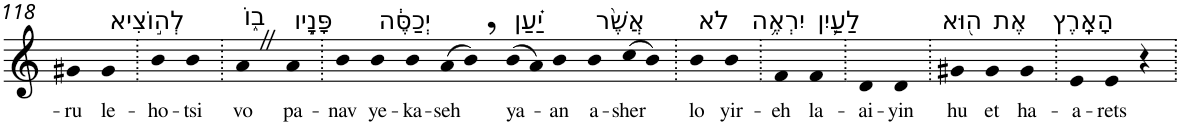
**kern	**text
*part1	*part1
*staff1	*staff1
*I"Piano	*
*I'Pno	*
!!LO:PB:g=z
*clefG2	*
*k[]	*
=118	=118
!	!LO:LY:b
4g#X	-ru
!LO:TX:a:t=לְה֣וֹצִיא	!
!	!LO:LY:b
4g#	le-
=119.	=119.
!	!LO:LY:b
4b	-ho-
!	!LO:LY:b
4b	-tsi
=120.	=120.
!LO:TX:a:t=ב֑וֹ	!
!	!LO:LY:b
4aZ	vo
!LO:TX:a:t=פָּנָ֣יו	!
!	!LO:LY:b
4a	pa-
=121.	=121.
!	!LO:LY:b
4b	-nav
!LO:TX:a:t=יְכַסֶּ֔ה	!
!	!LO:LY:b
4b	ye-
!	!LO:LY:b
4b	-ka-
!	!LO:LY:b
(>8a	-seh
8b,)	.
!LO:TX:a:t=יַ֗עַן	!
!	!LO:LY:b
(>8b	ya-
8a)	.
!	!LO:LY:b
4b	-an
!LO:TX:a:t=אֲשֶׁ֨ר	!
!	!LO:LY:b
4b	a-
!	!LO:LY:b
(>8cc	-sher
8b)	.
=122.	=122.
!LO:TX:a:t=לֹא	!
!	!LO:LY:b
4b	lo
!LO:TX:a:t=יִרְאֶ֥ה	!
!	!LO:LY:b
4b	yir-
=123.	=123.
!	!LO:LY:b
4f	-eh
!LO:TX:a:t=לַעַ֛יִן	!
!	!LO:LY:b
4f	la-
=124.	=124.
!	!LO:LY:b
4d	-ai-
!	!LO:LY:b
4d	-yin
=125.	=125.
!LO:TX:a:t=ה֖וּא	!
!	!LO:LY:b
4g#X	hu
!LO:TX:a:t=אֶת	!
!	!LO:LY:b
4g#	et
!LO:TX:a:t=הָאָֽרֶץ	!
!	!LO:LY:b
4g#	ha-
=126.	=126.
!	!LO:LY:b
4e	-a-
!	!LO:LY:b
4e	-rets
4r	.
=.	=.
*-	*-
